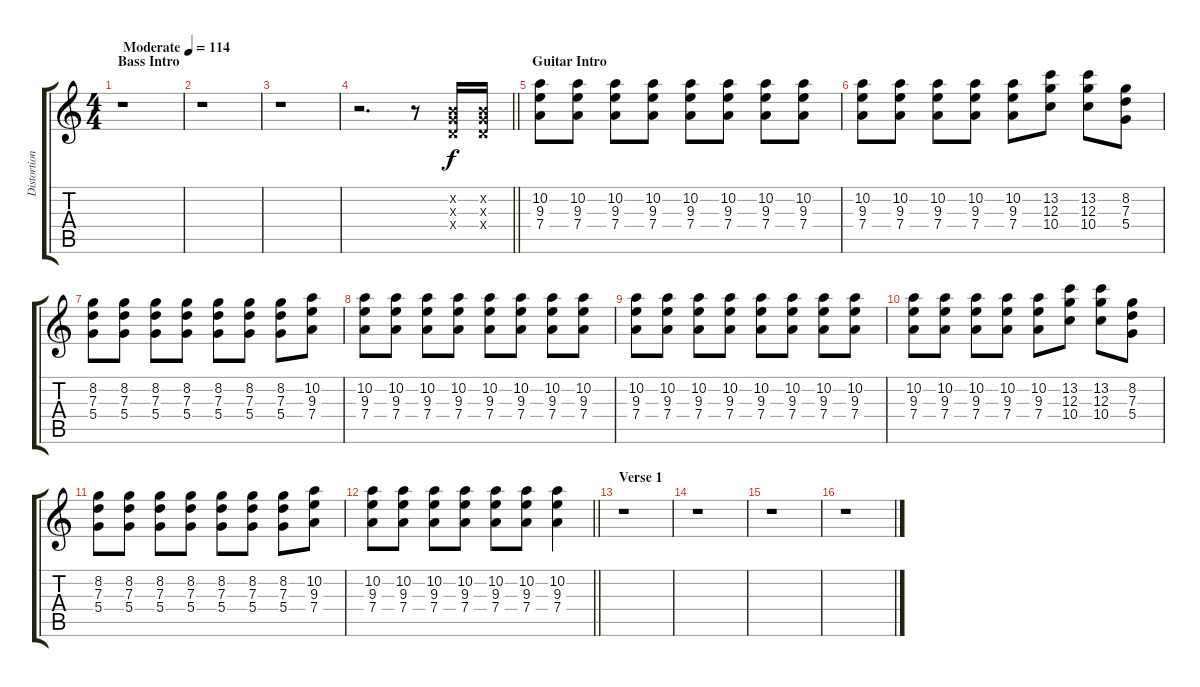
\track ("Distortion 2 (Arranged by Win Blazt)" "Distortion") {instrument distortionguitar}
\staff {score tabs}
\tuning (E4 B3 G3 D3 A2 E2) {hide}
\ts (4 4)
\section ("" "Bass Intro")
\tempo (114 "Moderate")
\clef g2
\ks c
r.1{dy f instrument distortionguitar} |
r.1 |
r.1 |
\barLineRight lightlight
r.2{d} r.8 (0.2{x} 0.3{x} 0.4{x}).16 (0.2{x} 0.3{x} 0.4{x}).16 |
\section ("" "Guitar Intro")
(10.2 9.3 7.4).8 (10.2 9.3 7.4).8 (10.2 9.3 7.4).8 (10.2 9.3 7.4).8 (10.2 9.3 7.4).8 (10.2 9.3 7.4).8 (10.2 9.3 7.4).8 (10.2 9.3 7.4).8 |
(10.2 9.3 7.4).8 (10.2 9.3 7.4).8 (10.2 9.3 7.4).8 (10.2 9.3 7.4).8 (10.2 9.3 7.4).8 (13.2 12.3 10.4).8 (13.2 12.3 10.4).8 (8.2 7.3 5.4).8 |
(8.2 7.3 5.4).8 (8.2 7.3 5.4).8 (8.2 7.3 5.4).8 (8.2 7.3 5.4).8 (8.2 7.3 5.4).8 (8.2 7.3 5.4).8 (8.2 7.3 5.4).8 (10.2 9.3 7.4).8 |
(10.2 9.3 7.4).8 (10.2 9.3 7.4).8 (10.2 9.3 7.4).8 (10.2 9.3 7.4).8 (10.2 9.3 7.4).8 (10.2 9.3 7.4).8 (10.2 9.3 7.4).8 (10.2 9.3 7.4).8 |
(10.2 9.3 7.4).8 (10.2 9.3 7.4).8 (10.2 9.3 7.4).8 (10.2 9.3 7.4).8 (10.2 9.3 7.4).8 (10.2 9.3 7.4).8 (10.2 9.3 7.4).8 (10.2 9.3 7.4).8 |
(10.2 9.3 7.4).8 (10.2 9.3 7.4).8 (10.2 9.3 7.4).8 (10.2 9.3 7.4).8 (10.2 9.3 7.4).8 (13.2 12.3 10.4).8 (13.2 12.3 10.4).8 (8.2 7.3 5.4).8 |
(8.2 7.3 5.4).8 (8.2 7.3 5.4).8 (8.2 7.3 5.4).8 (8.2 7.3 5.4).8 (8.2 7.3 5.4).8 (8.2 7.3 5.4).8 (8.2 7.3 5.4).8 (10.2 9.3 7.4).8 |
\barLineRight lightlight
(10.2 9.3 7.4).8 (10.2 9.3 7.4).8 (10.2 9.3 7.4).8 (10.2 9.3 7.4).8 (10.2 9.3 7.4).8 (10.2 9.3 7.4).8 (10.2 9.3 7.4).4 |
\section ("" "Verse 1")
r.1 |
r.1 |
r.1 |
r.1
